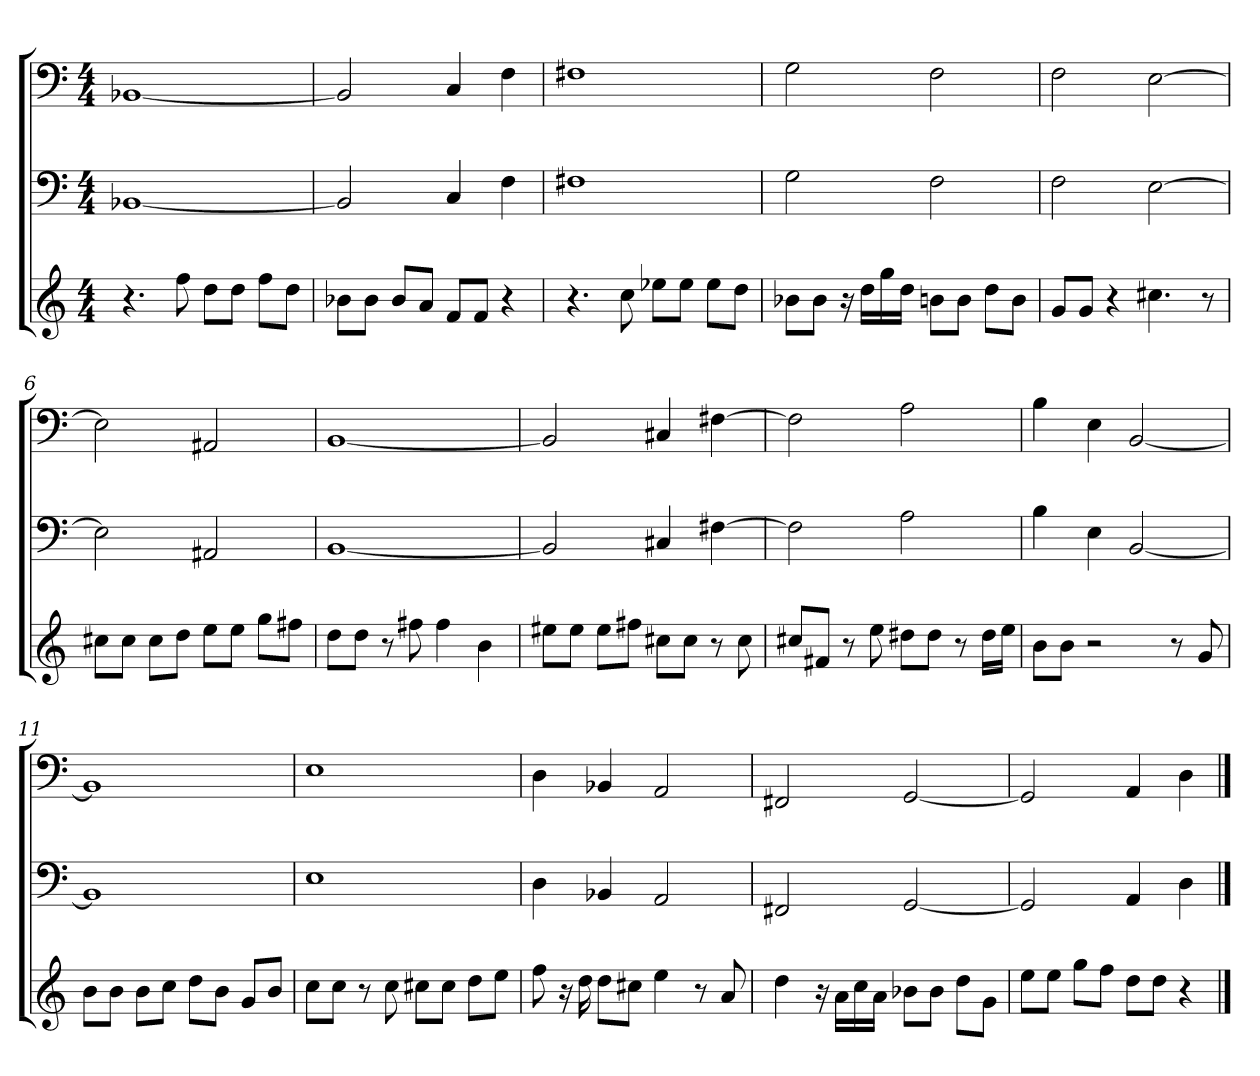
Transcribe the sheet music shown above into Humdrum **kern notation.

**kern	**kern	**kern
*part3	*part2	*part1
*staff3	*staff2	*staff1
*k[]	*k[]	*k[]
*a:	*a:	*a:
*M4/4	*M4/4	*M4/4
=1	=1	=1
4.r	[1BB-X	[1BB-X
8ff	.	.
8ddL	.	.
8ddJ	.	.
8ffL	.	.
8ddJ	.	.
=2	=2	=2
8b-XL	2BB-]	2BB-]
8b-J	.	.
8b-L	.	.
8aJ	.	.
8fL	4C	4C
8fJ	.	.
4r	4F	4F
=3	=3	=3
4.r	1F#X	1F#X
8cc	.	.
8ee-XL	.	.
8ee-J	.	.
8ee-L	.	.
8ddJ	.	.
=4	=4	=4
8b-XL	2G	2G
8b-J	.	.
16r	.	.
16ddLL	.	.
16gg	.	.
16ddJJ	.	.
8bnL	2F	2F
8bJ	.	.
8ddL	.	.
8bJ	.	.
=5	=5	=5
8gL	2F	2F
8gJ	.	.
4r	.	.
4.cc#X	[2E	[2E
8r	.	.
=6	=6	=6
8cc#XL	2E]	2E]
8cc#J	.	.
8cc#L	.	.
8ddJ	.	.
8eeL	2AA#X	2AA#X
8eeJ	.	.
8ggL	.	.
8ff#XJ	.	.
=7	=7	=7
8ddL	[1BB	[1BB
8ddJ	.	.
8r	.	.
8ff#X	.	.
4ff#	.	.
4b	.	.
=8	=8	=8
8ee#XL	2BB]	2BB]
8ee#J	.	.
8ee#L	.	.
8ff#XJ	.	.
8cc#XL	4C#X	4C#X
8cc#J	.	.
8r	[4F#X	[4F#X
8cc#	.	.
=9	=9	=9
8cc#XL	2F#]	2F#]
8f#XJ	.	.
8r	.	.
8ee	.	.
8dd#XL	2A	2A
8dd#J	.	.
8r	.	.
16dd#LL	.	.
16eeJJ	.	.
=10	=10	=10
8bL	4B	4B
8bJ	.	.
2r	4E	4E
.	[2BB	[2BB
8r	.	.
8g	.	.
=11	=11	=11
8bL	1BB]	1BB]
8bJ	.	.
8bL	.	.
8ccJ	.	.
8ddL	.	.
8bJ	.	.
8gL	.	.
8bJ	.	.
=12	=12	=12
8ccL	1E	1E
8ccJ	.	.
8r	.	.
8cc	.	.
8cc#XL	.	.
8cc#J	.	.
8ddL	.	.
8eeJ	.	.
=13	=13	=13
8ff	4D	4D
16r	.	.
16dd	.	.
8ddL	4BB-X	4BB-X
8cc#XJ	.	.
4ee	2AA	2AA
8r	.	.
8a	.	.
=14	=14	=14
4dd	2FF#X	2FF#X
16r	.	.
16aLL	.	.
16cc	.	.
16aJJ	.	.
8b-XL	[2GG	[2GG
8b-J	.	.
8ddL	.	.
8gJ	.	.
=15	=15	=15
8eeL	2GG]	2GG]
8eeJ	.	.
8ggL	.	.
8ffJ	.	.
8ddL	4AA	4AA
8ddJ	.	.
4r	4D	4D
==	==	==
*-	*-	*-
